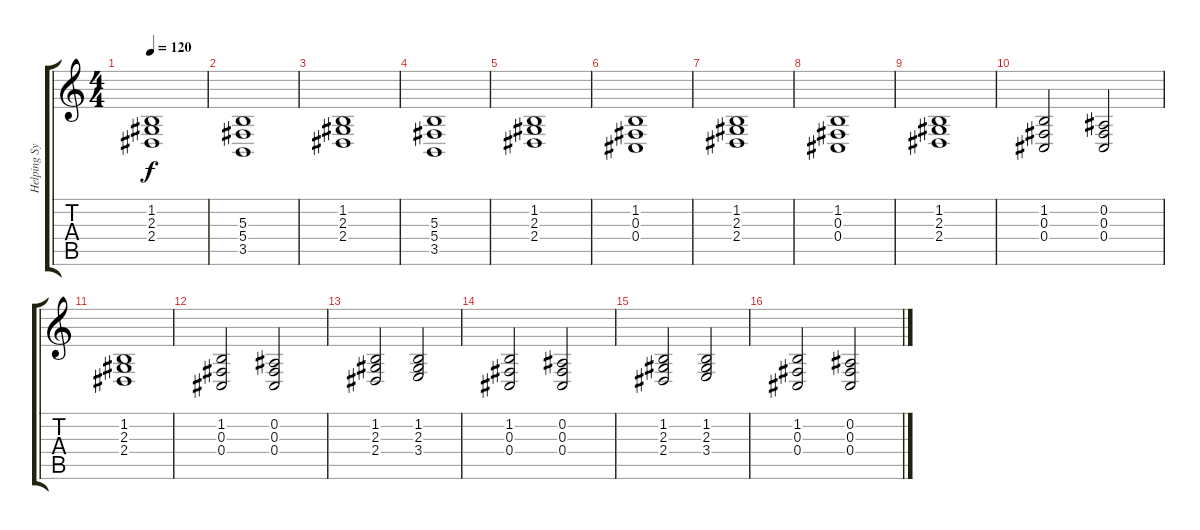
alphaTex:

\track ("Helping Synth" "Helping Sy") {instrument synthstrings2}
\staff {score tabs}
\tuning (Eb4 Bb3 Gb3 Db3 Ab2 Eb2) {hide}
\ts (4 4)
\tempo 120
\clef g2
\ks c
(1.2 2.3 2.4).1{dy f instrument synthstrings2} |
(5.3 5.4 3.5).1 |
(1.2 2.3 2.4).1 |
(5.3 5.4 3.5).1 |
(1.2 2.3 2.4).1 |
(1.2 0.3 0.4).1 |
(1.2 2.3 2.4).1 |
(1.2 0.3 0.4).1 |
(1.2 2.3 2.4).1 |
(1.2 0.3 0.4).2 (0.2 0.3 0.4).2 |
(1.2 2.3 2.4).1 |
(1.2 0.3 0.4).2 (0.2 0.3 0.4).2 |
(1.2 2.3 2.4).2 (1.2 2.3 3.4).2 |
(1.2 0.3 0.4).2 (0.2 0.3 0.4).2 |
(1.2 2.3 2.4).2 (1.2 2.3 3.4).2 |
(1.2 0.3 0.4).2 (0.2 0.3 0.4).2
